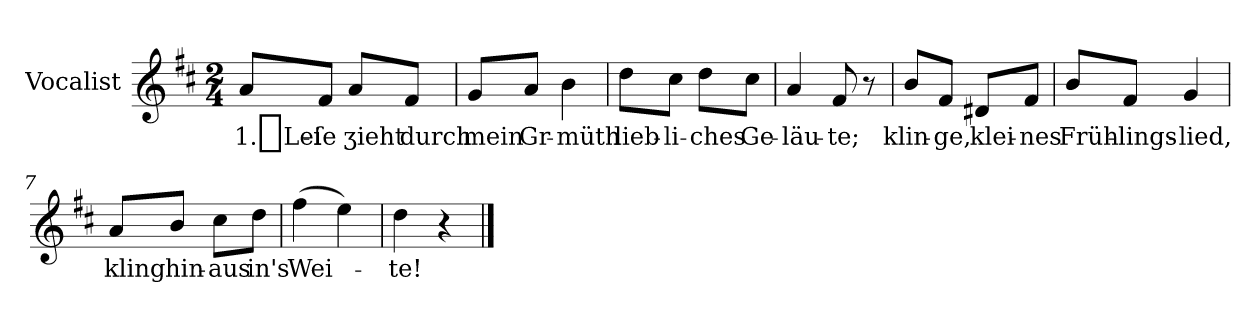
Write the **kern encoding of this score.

**kern	**text
*part1	*part1
*staff1	*staff1
*I"Vocalist	*
*k[f#c#]	*
*D:	*
*M2/4	*
=1	=1
8aL	1._Lei-
8f#J	-ſe
8aL	ʒieht
8f#J	durch
=2	=2
8gL	mein
8aJ	Gr-
4b	-müth
=3	=3
8ddL	lieb-
8cc#J	-li-
8ddL	-ches
8cc#J	Ge-
=4	=4
4a	-läu-
8f#	-te;
8r	.
=5	=5
8bL	klin-
8f#J	-ge,
8d#XL	klei-
8f#J	-nes
=6	=6
8b/L	Früh-
8f#J	-lings-
4g	-lied,
=7	=7
8aL	kling'
8bJ	hin-
8cc#L	-aus
8ddJ	in's
=8	=8
(4ff#	Wei-
4ee)	.
=9	=9
4dd	-te!
4r	.
==	==
*-	*-
